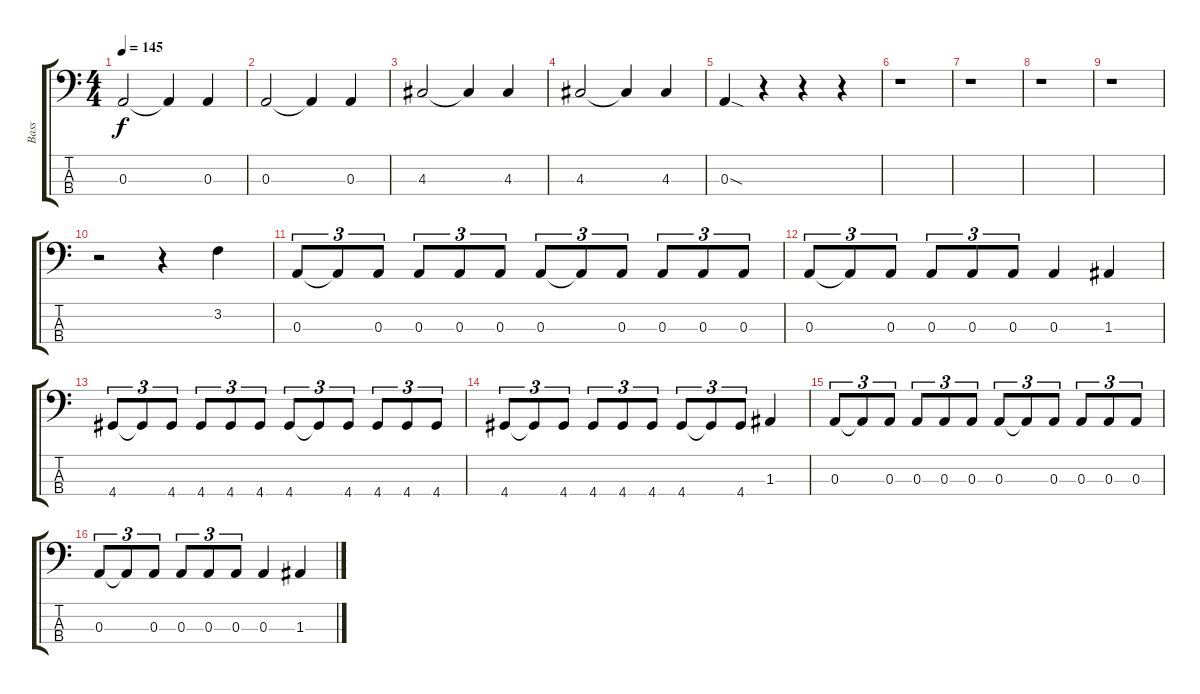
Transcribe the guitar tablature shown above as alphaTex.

\track ("Bass" "Bass") {instrument electricbasspick}
\staff {score tabs}
\tuning (G2 D2 A1 E1) {hide}
\ts (4 4)
\tempo 145
\clef f4
\ks c
0.3.2{dy f} 0.3{t}.4 0.3.4 |
0.3.2 0.3{t}.4 0.3.4 |
4.3.2 4.3{t}.4 4.3.4 |
4.3.2 4.3{t}.4 4.3.4 |
0.3{sod}.4 r.4 r.4 r.4 |
r.1 |
r.1 |
r.1 |
r.1 |
r.2 r.4 3.2.4 |
0.3.8{tu (3 2)} 0.3{t}.8{tu (3 2)} 0.3.8{tu (3 2)} 0.3.8{tu (3 2)} 0.3.8{tu (3 2)} 0.3.8{tu (3 2)} 0.3.8{tu (3 2)} 0.3{t}.8{tu (3 2)} 0.3.8{tu (3 2)} 0.3.8{tu (3 2)} 0.3.8{tu (3 2)} 0.3.8{tu (3 2)} |
0.3.8{tu (3 2)} 0.3{t}.8{tu (3 2)} 0.3.8{tu (3 2)} 0.3.8{tu (3 2)} 0.3.8{tu (3 2)} 0.3.8{tu (3 2)} 0.3.4 1.3.4 |
4.4.8{tu (3 2)} 4.4{t}.8{tu (3 2)} 4.4.8{tu (3 2)} 4.4.8{tu (3 2)} 4.4.8{tu (3 2)} 4.4.8{tu (3 2)} 4.4.8{tu (3 2)} 4.4{t}.8{tu (3 2)} 4.4.8{tu (3 2)} 4.4.8{tu (3 2)} 4.4.8{tu (3 2)} 4.4.8{tu (3 2)} |
4.4.8{tu (3 2)} 4.4{t}.8{tu (3 2)} 4.4.8{tu (3 2)} 4.4.8{tu (3 2)} 4.4.8{tu (3 2)} 4.4.8{tu (3 2)} 4.4.8{tu (3 2)} 4.4{t}.8{tu (3 2)} 4.4.8{tu (3 2)} 1.3.4 |
0.3.8{tu (3 2)} 0.3{t}.8{tu (3 2)} 0.3.8{tu (3 2)} 0.3.8{tu (3 2)} 0.3.8{tu (3 2)} 0.3.8{tu (3 2)} 0.3.8{tu (3 2)} 0.3{t}.8{tu (3 2)} 0.3.8{tu (3 2)} 0.3.8{tu (3 2)} 0.3.8{tu (3 2)} 0.3.8{tu (3 2)} |
0.3.8{tu (3 2)} 0.3{t}.8{tu (3 2)} 0.3.8{tu (3 2)} 0.3.8{tu (3 2)} 0.3.8{tu (3 2)} 0.3.8{tu (3 2)} 0.3.4 1.3.4
